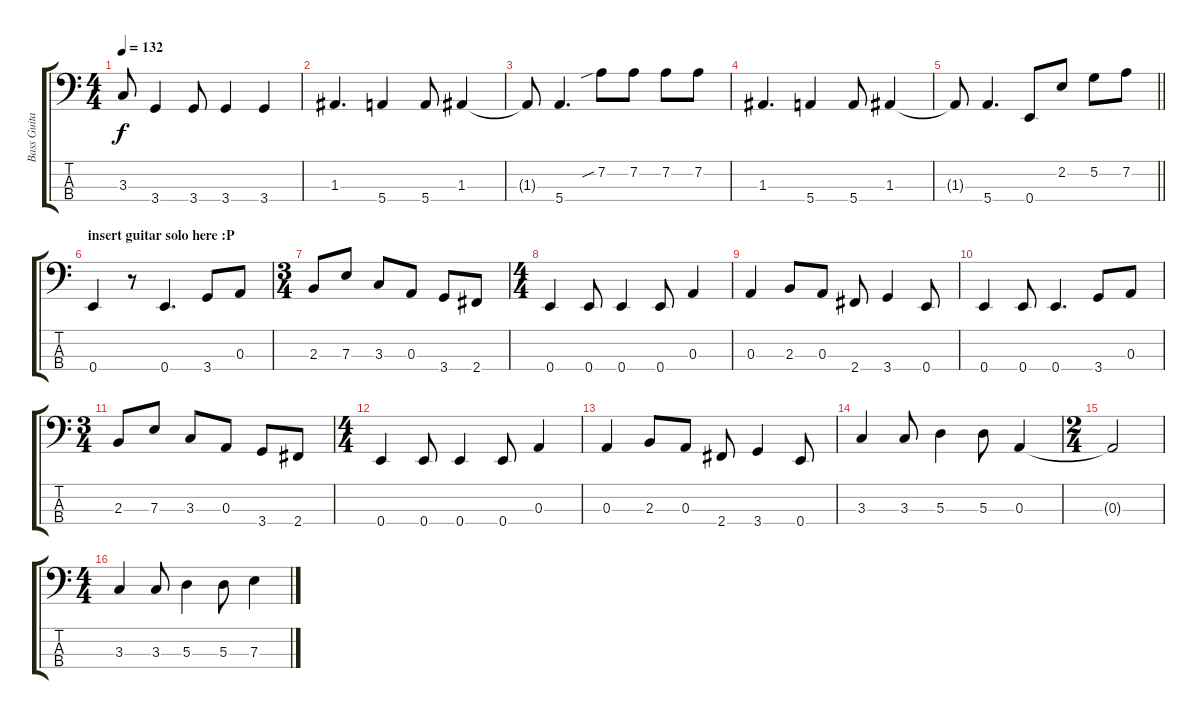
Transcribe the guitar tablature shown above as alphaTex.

\track ("Bass Guitar" "Bass Guita") {instrument electricbassfinger}
\staff {score tabs}
\tuning (G2 D2 A1 E1) {hide}
\ts (4 4)
\tempo 132
\clef f4
\ks c
3.3{t}.8{dy f} 3.4.4 3.4.8 3.4.4 3.4.4 |
1.3.4{d} 5.4.4 5.4.8 1.3.4 |
1.3{t}.8 5.4.4{d} 7.2{sib}.8 7.2.8 7.2.8 7.2.8 |
1.3.4{d} 5.4.4 5.4.8 1.3.4 |
\barLineRight lightlight
1.3{t}.8 5.4.4{d} 0.4.8 2.2.8 5.2.8 7.2.8 |
\section ("" "insert guitar solo here :P")
0.4.4 r.8 0.4.4{d} 3.4.8 0.3.8 |
\ts (3 4)
2.3.8 7.3.8 3.3.8 0.3.8 3.4.8 2.4.8 |
\ts (4 4)
0.4.4 0.4.8 0.4.4 0.4.8 0.3.4 |
0.3.4 2.3.8 0.3.8 2.4.8 3.4.4 0.4.8 |
0.4.4 0.4.8 0.4.4{d} 3.4.8 0.3.8 |
\ts (3 4)
2.3.8 7.3.8 3.3.8 0.3.8 3.4.8 2.4.8 |
\ts (4 4)
0.4.4 0.4.8 0.4.4 0.4.8 0.3.4 |
0.3.4 2.3.8 0.3.8 2.4.8 3.4.4 0.4.8 |
3.3.4 3.3.8 5.3.4 5.3.8 0.3.4 |
\ts (2 4)
0.3{t}.2 |
\ts (4 4)
3.3.4 3.3.8 5.3.4 5.3.8 7.3.4
